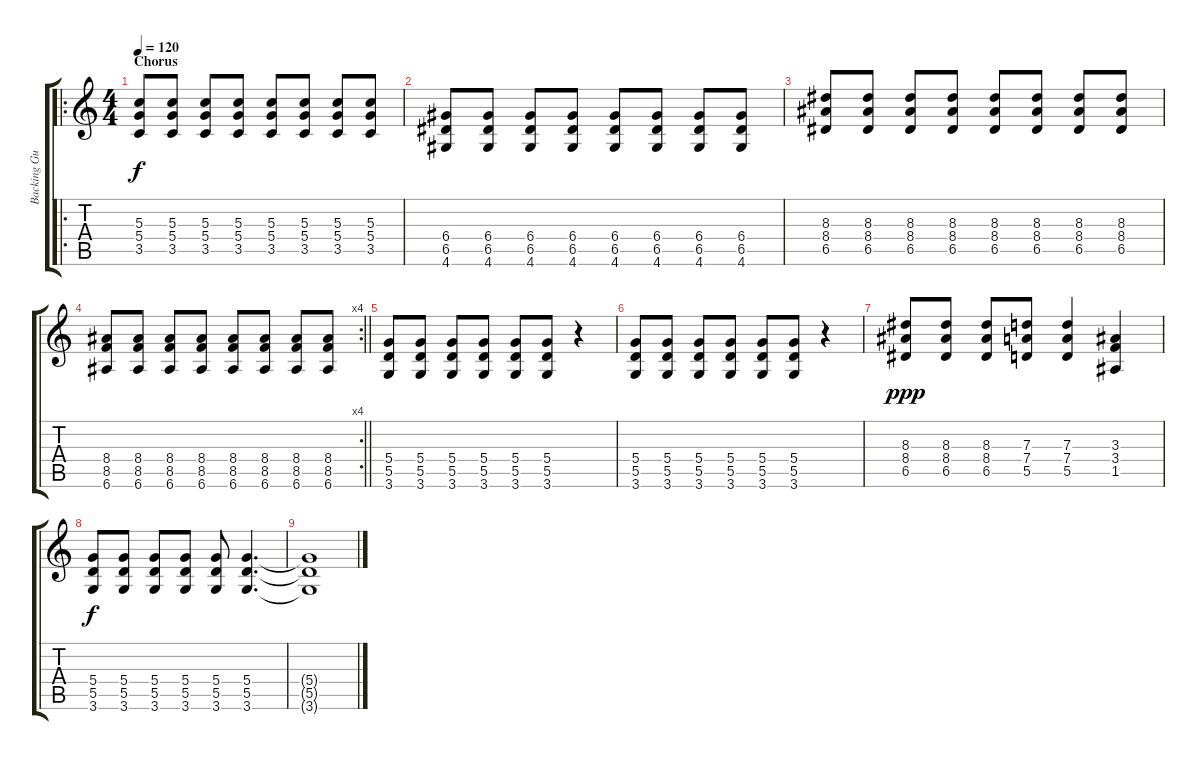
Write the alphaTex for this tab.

\track ("Backing Guitar" "Backing Gu") {instrument distortionguitar}
\staff {score tabs}
\tuning (E4 B3 G3 D3 A2 E2) {hide}
\ro
\ts (4 4)
\section ("" "Chorus")
\tempo 120
\clef g2
\ks c
(5.3 5.4 3.5).8{dy f} (5.3 5.4 3.5).8 (5.3 5.4 3.5).8 (5.3 5.4 3.5).8 (5.3 5.4 3.5).8 (5.3 5.4 3.5).8 (5.3 5.4 3.5).8 (5.3 5.4 3.5).8 |
(6.4 6.5 4.6).8 (6.4 6.5 4.6).8 (6.4 6.5 4.6).8 (6.4 6.5 4.6).8 (6.4 6.5 4.6).8 (6.4 6.5 4.6).8 (6.4 6.5 4.6).8 (6.4 6.5 4.6).8 |
(8.3 8.4 6.5).8 (8.3 8.4 6.5).8 (8.3 8.4 6.5).8 (8.3 8.4 6.5).8 (8.3 8.4 6.5).8 (8.3 8.4 6.5).8 (8.3 8.4 6.5).8 (8.3 8.4 6.5).8 |
\rc 4
\barLineRight lightlight
(8.4 8.5 6.6).8 (8.4 8.5 6.6).8 (8.4 8.5 6.6).8 (8.4 8.5 6.6).8 (8.4 8.5 6.6).8 (8.4 8.5 6.6).8 (8.4 8.5 6.6).8 (8.4 8.5 6.6).8 |
(5.4 5.5 3.6).8 (5.4 5.5 3.6).8 (5.4 5.5 3.6).8 (5.4 5.5 3.6).8 (5.4 5.5 3.6).8 (5.4 5.5 3.6).8 r.4 |
(5.4 5.5 3.6).8 (5.4 5.5 3.6).8 (5.4 5.5 3.6).8 (5.4 5.5 3.6).8 (5.4 5.5 3.6).8 (5.4 5.5 3.6).8 r.4 |
(8.3 8.4 6.5).8{dy ppp} (8.3 8.4 6.5).8 (8.3 8.4 6.5).8 (7.3 7.4 5.5).8 (7.3 7.4 5.5).4 (3.3 3.4 1.5).4 |
(5.4 5.5 3.6).8{dy f} (5.4 5.5 3.6).8 (5.4 5.5 3.6).8 (5.4 5.5 3.6).8 (5.4 5.5 3.6).8 (5.4 5.5 3.6).4{d} |
(5.4{t} 5.5{t} 3.6{t}).1
